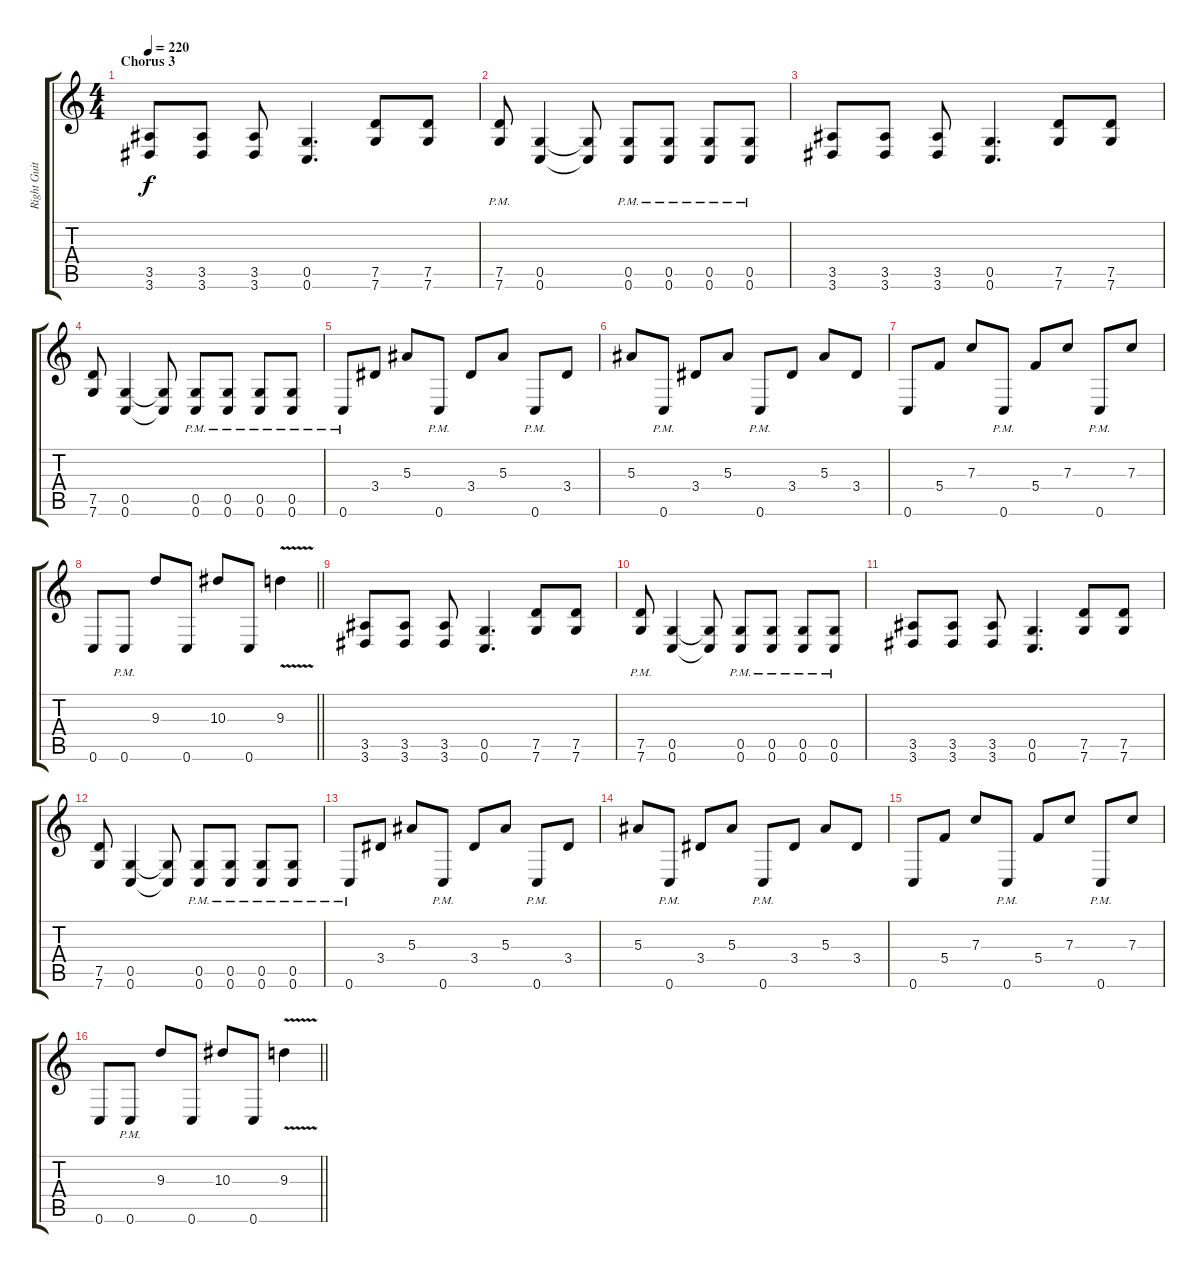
\track ("Right Guitar" "Right Guit") {instrument distortionguitar}
\staff {score tabs}
\tuning (D4 A3 F3 C3 G2 C2) {hide}
\ts (4 4)
\section ("" "Chorus 3")
\tempo 220
\clef g2
\ks c
(3.5 3.6).8{dy f} (3.5 3.6).8 (3.5 3.6).8 (0.5 0.6).4{d} (7.5 7.6).8 (7.5 7.6).8 |
(7.5 7.6{pm}).8 (0.5 0.6).4 (0.5{t} 0.6{t}).8 (0.5 0.6{pm}).8 (0.5 0.6{pm}).8 (0.5 0.6{pm}).8 (0.5 0.6{pm}).8 |
(3.5 3.6).8 (3.5 3.6).8 (3.5 3.6).8 (0.5 0.6).4{d} (7.5 7.6).8 (7.5 7.6).8 |
(7.5 7.6).8 (0.5 0.6).4 (0.5{t} 0.6{t}).8 (0.5 0.6{pm}).8 (0.5 0.6{pm}).8 (0.5 0.6{pm}).8 (0.5{pm} 0.6{pm}).8 |
0.6{pm}.8 3.4.8 5.3.8 0.6{pm}.8 3.4.8 5.3.8 0.6{pm}.8 3.4.8 |
5.3.8 0.6{pm}.8 3.4.8 5.3.8 0.6{pm}.8 3.4.8 5.3.8 3.4.8 |
0.6.8 5.4.8 7.3.8 0.6{pm}.8 5.4.8 7.3.8 0.6{pm}.8 7.3.8 |
\barLineRight lightlight
0.6.8 0.6{pm}.8 9.3.8 0.6.8 10.3.8 0.6.8 9.3{v}.4 |
(3.5 3.6).8 (3.5 3.6).8 (3.5 3.6).8 (0.5 0.6).4{d} (7.5 7.6).8 (7.5 7.6).8 |
(7.5 7.6{pm}).8 (0.5 0.6).4 (0.5{t} 0.6{t}).8 (0.5 0.6{pm}).8 (0.5 0.6{pm}).8 (0.5 0.6{pm}).8 (0.5 0.6{pm}).8 |
(3.5 3.6).8 (3.5 3.6).8 (3.5 3.6).8 (0.5 0.6).4{d} (7.5 7.6).8 (7.5 7.6).8 |
(7.5 7.6).8 (0.5 0.6).4 (0.5{t} 0.6{t}).8 (0.5 0.6{pm}).8 (0.5 0.6{pm}).8 (0.5 0.6{pm}).8 (0.5{pm} 0.6{pm}).8 |
0.6{pm}.8 3.4.8 5.3.8 0.6{pm}.8 3.4.8 5.3.8 0.6{pm}.8 3.4.8 |
5.3.8 0.6{pm}.8 3.4.8 5.3.8 0.6{pm}.8 3.4.8 5.3.8 3.4.8 |
0.6.8 5.4.8 7.3.8 0.6{pm}.8 5.4.8 7.3.8 0.6{pm}.8 7.3.8 |
\barLineRight lightlight
0.6.8 0.6{pm}.8 9.3.8 0.6.8 10.3.8 0.6.8 9.3{v}.4
